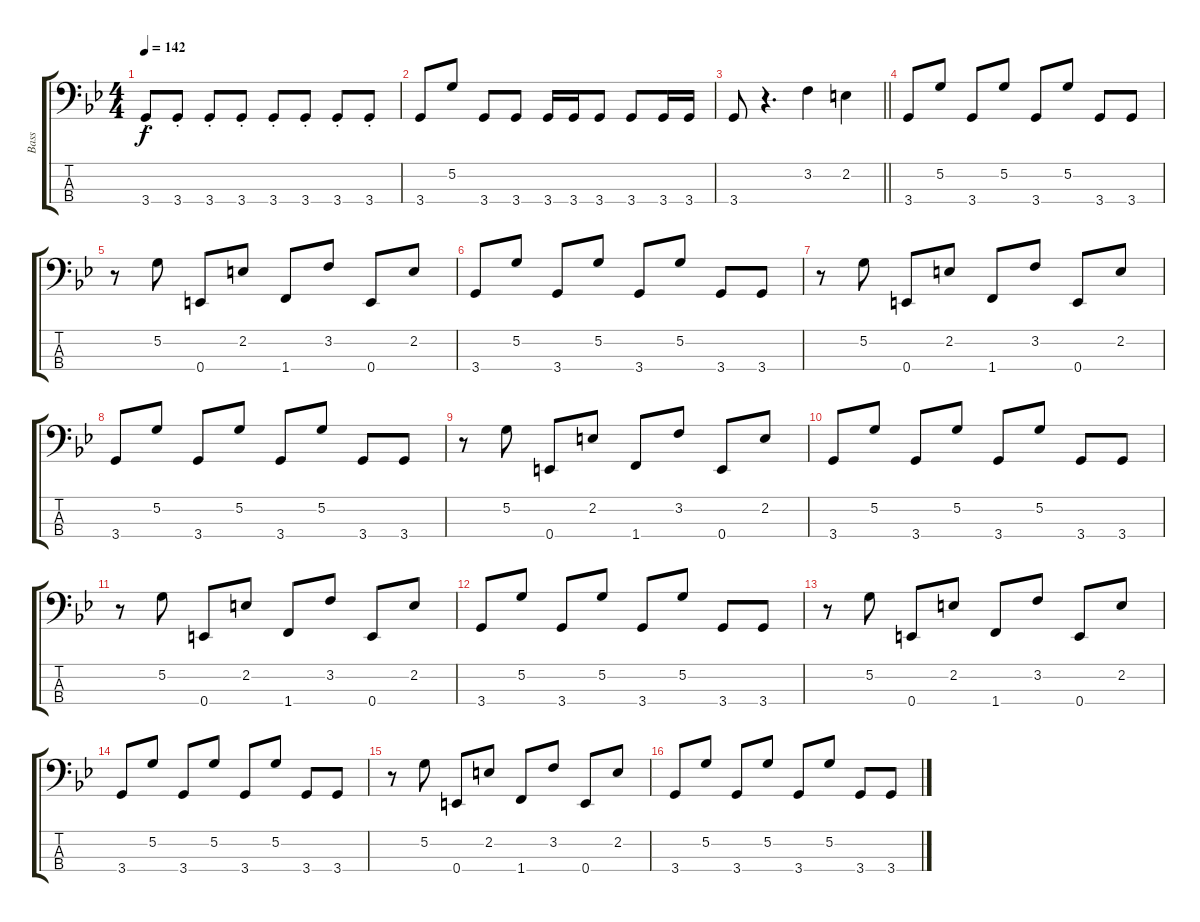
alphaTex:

\track ("Bass" "Bass") {instrument slapbass1}
\staff {score tabs}
\tuning (G2 D2 A1 E1) {hide}
\ts (4 4)
\tempo 142
\clef f4
\ks gminor
3.4{st}.8{dy f} 3.4{st}.8 3.4{st}.8 3.4{st}.8 3.4{st}.8 3.4{st}.8 3.4{st}.8 3.4{st}.8 |
3.4.8 5.2.8 3.4.8 3.4.8 3.4.16 3.4.16 3.4.8 3.4.8 3.4.16 3.4.16 |
\barLineRight lightlight
3.4.8 r.4{d} 3.2.4 2.2.4 |
3.4.8 5.2.8 3.4.8 5.2.8 3.4.8 5.2.8 3.4.8 3.4.8 |
r.8 5.2.8 0.4.8 2.2.8 1.4.8 3.2.8 0.4.8 2.2.8 |
3.4.8 5.2.8 3.4.8 5.2.8 3.4.8 5.2.8 3.4.8 3.4.8 |
r.8 5.2.8 0.4.8 2.2.8 1.4.8 3.2.8 0.4.8 2.2.8 |
3.4.8 5.2.8 3.4.8 5.2.8 3.4.8 5.2.8 3.4.8 3.4.8 |
r.8 5.2.8 0.4.8 2.2.8 1.4.8 3.2.8 0.4.8 2.2.8 |
3.4.8 5.2.8 3.4.8 5.2.8 3.4.8 5.2.8 3.4.8 3.4.8 |
r.8 5.2.8 0.4.8 2.2.8 1.4.8 3.2.8 0.4.8 2.2.8 |
3.4.8 5.2.8 3.4.8 5.2.8 3.4.8 5.2.8 3.4.8 3.4.8 |
r.8 5.2.8 0.4.8 2.2.8 1.4.8 3.2.8 0.4.8 2.2.8 |
3.4.8 5.2.8 3.4.8 5.2.8 3.4.8 5.2.8 3.4.8 3.4.8 |
r.8 5.2.8 0.4.8 2.2.8 1.4.8 3.2.8 0.4.8 2.2.8 |
3.4.8 5.2.8 3.4.8 5.2.8 3.4.8 5.2.8 3.4.8 3.4.8
